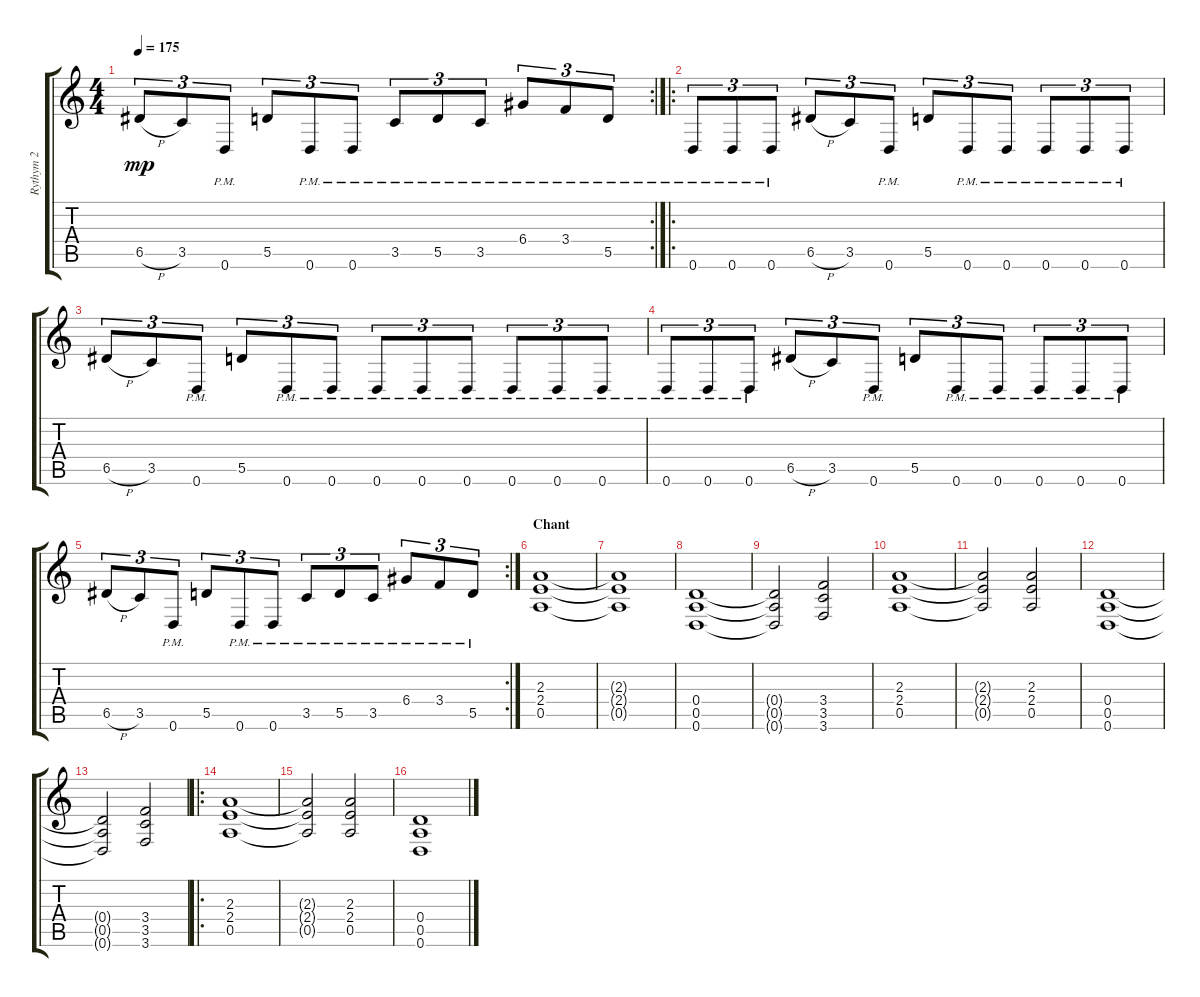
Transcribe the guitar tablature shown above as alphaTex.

\track ("Rythym 2" "Rythym 2") {instrument distortionguitar}
\staff {score tabs}
\tuning (E4 B3 G3 D3 A2 D2) {hide}
\rc 2
\ts (4 4)
\tempo 175
\clef g2
\ks c
6.5{h}.8{tu (3 2) dy mp} 3.5.8{tu (3 2)} 0.6{pm}.8{tu (3 2)} 5.5.8{tu (3 2)} 0.6{pm}.8{tu (3 2)} 0.6{pm}.8{tu (3 2)} 3.5{pm}.8{tu (3 2)} 5.5{pm}.8{tu (3 2)} 3.5{pm}.8{tu (3 2)} 6.4{pm}.8{tu (3 2)} 3.4{pm}.8{tu (3 2)} 5.5{pm}.8{tu (3 2)} |
\ro
0.6{pm}.8{tu (3 2)} 0.6{pm}.8{tu (3 2)} 0.6{pm}.8{tu (3 2)} 6.5{h}.8{tu (3 2)} 3.5.8{tu (3 2)} 0.6{pm}.8{tu (3 2)} 5.5.8{tu (3 2)} 0.6{pm}.8{tu (3 2)} 0.6{pm}.8{tu (3 2)} 0.6{pm}.8{tu (3 2)} 0.6{pm}.8{tu (3 2)} 0.6{pm}.8{tu (3 2)} |
6.5{h}.8{tu (3 2)} 3.5.8{tu (3 2)} 0.6{pm}.8{tu (3 2)} 5.5.8{tu (3 2)} 0.6{pm}.8{tu (3 2)} 0.6{pm}.8{tu (3 2)} 0.6{pm}.8{tu (3 2)} 0.6{pm}.8{tu (3 2)} 0.6{pm}.8{tu (3 2)} 0.6{pm}.8{tu (3 2)} 0.6{pm}.8{tu (3 2)} 0.6{pm}.8{tu (3 2)} |
0.6{pm}.8{tu (3 2)} 0.6{pm}.8{tu (3 2)} 0.6{pm}.8{tu (3 2)} 6.5{h}.8{tu (3 2)} 3.5.8{tu (3 2)} 0.6{pm}.8{tu (3 2)} 5.5.8{tu (3 2)} 0.6{pm}.8{tu (3 2)} 0.6{pm}.8{tu (3 2)} 0.6{pm}.8{tu (3 2)} 0.6{pm}.8{tu (3 2)} 0.6{pm}.8{tu (3 2)} |
\rc 2
6.5{h}.8{tu (3 2)} 3.5.8{tu (3 2)} 0.6{pm}.8{tu (3 2)} 5.5.8{tu (3 2)} 0.6{pm}.8{tu (3 2)} 0.6{pm}.8{tu (3 2)} 3.5{pm}.8{tu (3 2)} 5.5{pm}.8{tu (3 2)} 3.5{pm}.8{tu (3 2)} 6.4{pm}.8{tu (3 2)} 3.4{pm}.8{tu (3 2)} 5.5{pm}.8{tu (3 2)} |
\section ("" "Chant")
(2.3 2.4 0.5).1 |
(2.3{t} 2.4{t} 0.5{t}).1 |
(0.4 0.5 0.6).1 |
(0.4{t} 0.5{t} 0.6{t}).2 (3.4 3.5 3.6).2 |
(2.3 2.4 0.5).1 |
(2.3{t} 2.4{t} 0.5{t}).2 (2.3 2.4 0.5).2 |
(0.4 0.5 0.6).1 |
(0.4{t} 0.5{t} 0.6{t}).2 (3.4 3.5 3.6).2 |
\ro
(2.3 2.4 0.5).1 |
(2.3{t} 2.4{t} 0.5{t}).2 (2.3 2.4 0.5).2 |
(0.4 0.5 0.6).1
